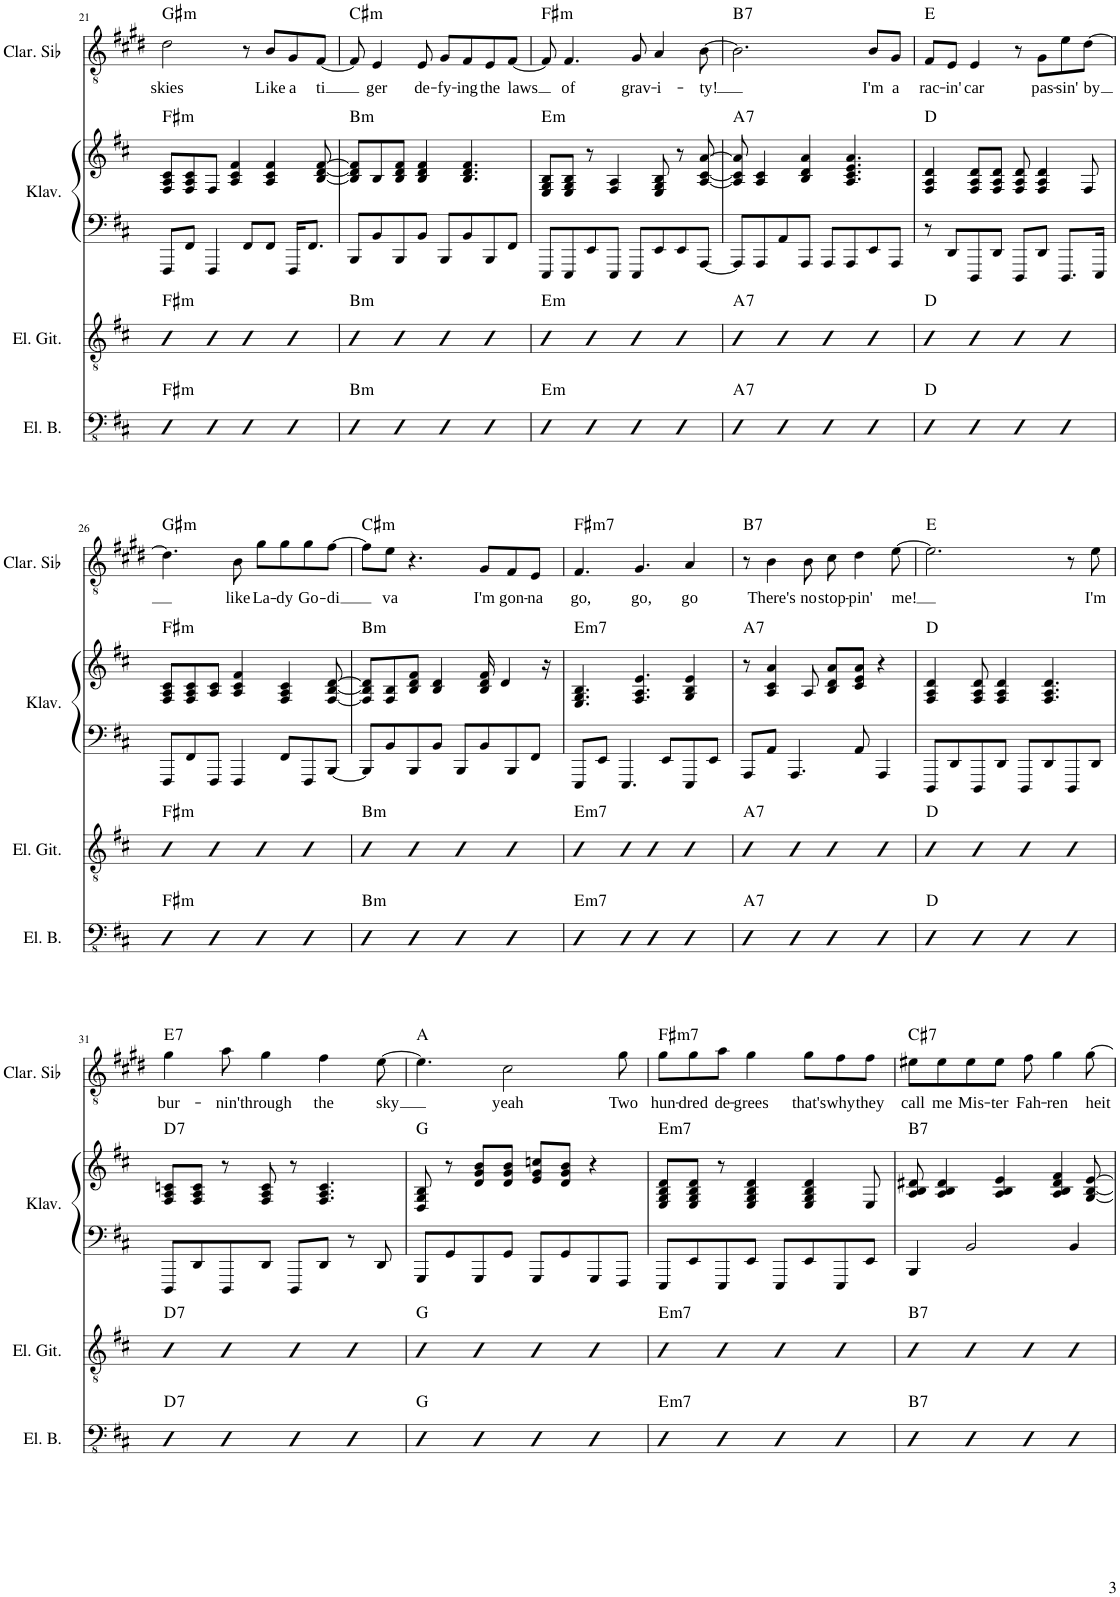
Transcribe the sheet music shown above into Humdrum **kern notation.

**kern	**harte	**kern	**harte	**kern	**kern	**harte	**kern	**text	**harte
*part4	*part4	*part3	*part3	*part2	*part2	*part2	*part1	*part1	*part1
*staff5	*	*staff4	*	*staff3	*staff2	*	*staff1	*staff1	*
*I"Elektrischer Bass	*	*I"Elektrische Gitarre	*	*I"Klavier	*	*	*I"Clarinette en Sib	*	*
*I'El. B.	*	*I'El. Git.	*	*I'Klav.	*	*	*I'Clar. Sib	*	*
!!LO:PB:g=z
*clefFv4	*	*clefGv2	*	*clefF4	*clefG2	*	*clefGv2	*	*
*	*	*	*	*	*	*	*Trd1c2	*	*
*k[f#c#]	*	*k[f#c#]	*	*k[f#c#]	*k[f#c#]	*	*k[f#c#g#d#]	*	*
*M4/4	*	*M4/4	*	*M4/4	*M4/4	*	*M4/4	*	*
=21	=21	=21	=21	=21	=21	=21	=21	=21	=21
!	!LO:H:kt=m	!	!LO:H:kt=m	!	!	!LO:H:kt=m	!	!LO:LY:b	!LO:H:kt=m
4BBB	F#:min	4BBB	F#:min	8FFF#/L	8F#/ 8A/ 8c#/L	F#:min	2d#\	skies	G#:min
.	.	.	.	8FF#/J	8F#/ 8A/ 8c#/	.	.	.	.
4BBB	.	4BBB	.	4FFF#/	8F#/J	.	.	.	.
.	.	.	.	.	4A/ 4c#/ 4f#/	.	.	.	.
4BBB	.	4BBB	.	8FF#/L	.	.	8r	.	.
!	!	!	!	!	!	!	!	!LO:LY:b	!
.	.	.	.	8FF#/J	4A/ 4c#/ 4f#/	.	8B/L	Like	.
!	!	!	!	!	!	!	!	!LO:LY:b	!
4BBB	.	4BBB	.	16FFF#/KL	.	.	8G#/	a	.
.	.	.	.	8.FF#/J	.	.	.	.	.
!	!	!	!	!	!	!	!	!LO:LY:b	!
.	.	.	.	.	[8B/ [8d/ [8f#/	.	[8F#/J	ti	.
=22	=22	=22	=22	=22	=22	=22	=22	=22	=22
!	!LO:H:kt=m	!	!LO:H:kt=m	!	!	!LO:H:kt=m	!	!	!LO:H:kt=m
4BBB	B:min	4BBB	B:min	8BBB/L	8B/] 8d/] 8f#/]L	B:min	8F#/]	.	C#:min
!	!	!	!	!	!	!	!	!LO:LY:b	!
.	.	.	.	8BB/	8B/	.	4E/	ger	.
4BBB	.	4BBB	.	8BBB/	8B/ 8d/ 8f#/J	.	.	.	.
!	!	!	!	!	!	!	!	!LO:LY:b	!
.	.	.	.	8BB/J	4B/ 4d/ 4f#/	.	8E/	de-	.
!	!	!	!	!	!	!	!	!LO:LY:b	!
4BBB	.	4BBB	.	8BBB/L	.	.	8G#/L	-fy-	.
!	!	!	!	!	!	!	!	!LO:LY:b	!
.	.	.	.	8BB/	4.B/ 4.d/ 4.f#/	.	8F#/	-ing	.
!	!	!	!	!	!	!	!	!LO:LY:b	!
4BBB	.	4BBB	.	8BBB/	.	.	8E/	the	.
!	!	!	!	!	!	!	!	!LO:LY:b	!
.	.	.	.	8FF#/J	.	.	[8F#/J	laws	.
=23	=23	=23	=23	=23	=23	=23	=23	=23	=23
!	!LO:H:kt=m	!	!LO:H:kt=m	!	!	!LO:H:kt=m	!	!	!LO:H:kt=m
4BBB	E:min	4BBB	E:min	8EEE/L	8E/ 8G/ 8B/L	E:min	8F#/]	.	F#:min
!	!	!	!	!	!	!	!	!LO:LY:b	!
.	.	.	.	8EEE/	8E/ 8G/ 8B/J	.	4.F#/	of	.
4BBB	.	4BBB	.	8EE/	8r	.	.	.	.
.	.	.	.	8EEE/J	4F#/ 4A/	.	.	.	.
!	!	!	!	!	!	!	!	!LO:LY:b	!
4BBB	.	4BBB	.	8EEE/L	.	.	8G#/	grav-	.
!	!	!	!	!	!	!	!	!LO:LY:b	!
.	.	.	.	8EE/	8E/ 8G/ 8B/	.	4A/	-i-	.
4BBB	.	4BBB	.	8EE/	8r	.	.	.	.
!	!	!	!	!	!	!	!	!LO:LY:b	!
.	.	.	.	[8AAA/J	[8A/ [8c#/ [8a/	.	[8B\	-ty!	.
=24	=24	=24	=24	=24	=24	=24	=24	=24	=24
!	!LO:H:kt=7	!	!LO:H:kt=7	!	!	!LO:H:kt=7	!	!	!LO:H:kt=7
4BBB	A:7	4BBB	A:7	8AAA/L]	8A/] 8c#/] 8a/]	A:7	2.B\]	.	B:7
.	.	.	.	8AAA/	4A/ 4c#/	.	.	.	.
4BBB	.	4BBB	.	8AA/	.	.	.	.	.
.	.	.	.	8AAA/J	4B/ 4d/ 4a/	.	.	.	.
4BBB	.	4BBB	.	8AAA/L	.	.	.	.	.
.	.	.	.	8AAA/	4.A/ 4.c#/ 4.e/ 4.a/	.	.	.	.
!	!	!	!	!	!	!	!	!LO:LY:b	!
4BBB	.	4BBB	.	8EE/	.	.	8B/L	I'm	.
!	!	!	!	!	!	!	!	!LO:LY:b	!
.	.	.	.	8AAA/J	.	.	8G#/J	a	.
=25	=25	=25	=25	=25	=25	=25	=25	=25	=25
!	!	!	!	!	!	!	!	!LO:LY:b	!
4BBB	D:maj	4BBB	D:maj	8r	4F#/ 4A/ 4d/	D:maj	8F#/L	rac-	E:maj
!	!	!	!	!	!	!	!	!LO:LY:b	!
.	.	.	.	8DD/L	.	.	8E/J	-in'	.
!	!	!	!	!	!	!	!	!LO:LY:b	!
4BBB	.	4BBB	.	8DDD/	8F#/ 8A/ 8d/L	.	4E/	car	.
.	.	.	.	8DD/J	8F#/ 8A/ 8d/J	.	.	.	.
4BBB	.	4BBB	.	8DDD/L	8F#/ 8A/ 8d/	.	8r	.	.
!	!	!	!	!	!	!	!	!LO:LY:b	!
.	.	.	.	8DD/J	4F#/ 4A/ 4d/	.	8G#\L	pas-	.
!	!	!	!	!	!	!	!	!LO:LY:b	!
4BBB	.	4BBB	.	8.DDD/L	.	.	8e\	-sin'	.
!	!	!	!	!	!	!	!	!LO:LY:b	!
.	.	.	.	.	8F#/	.	[8d#\J	by	.
.	.	.	.	16EEE/Jk	.	.	.	.	.
!!LO:LB:g=z
=26	=26	=26	=26	=26	=26	=26	=26	=26	=26
!	!LO:H:kt=m	!	!LO:H:kt=m	!	!	!LO:H:kt=m	!	!	!LO:H:kt=m
4BBB	F#:min	4BBB	F#:min	8FFF#/L	8F#/ 8A/ 8c#/L	F#:min	4.d#\]	.	G#:min
.	.	.	.	8FF#/	8F#/ 8A/ 8c#/	.	.	.	.
4BBB	.	4BBB	.	8FFF#/J	8A/ 8c#/J	.	.	.	.
!	!	!	!	!	!	!	!	!LO:LY:b	!
.	.	.	.	4FFF#/	4A/ 4c#/ 4f#/	.	8B\	like	.
!	!	!	!	!	!	!	!	!LO:LY:b	!
4BBB	.	4BBB	.	.	.	.	8g#\L	La-	.
!	!	!	!	!	!	!	!	!LO:LY:b	!
.	.	.	.	8FF#/L	4F#/ 4A/ 4c#/	.	8g#\	-dy	.
!	!	!	!	!	!	!	!	!LO:LY:b	!
4BBB	.	4BBB	.	8FFF#/	.	.	8g#\	Go-	.
!	!	!	!	!	!	!	!	!LO:LY:b	!
.	.	.	.	[8BBB/J	[8F#/ [8B/ [8d/	.	[8f#\J	-di	.
=27	=27	=27	=27	=27	=27	=27	=27	=27	=27
!	!LO:H:kt=m	!	!LO:H:kt=m	!	!	!LO:H:kt=m	!	!	!LO:H:kt=m
4BBB	B:min	4BBB	B:min	8BBB/L]	8F#/] 8B/] 8d/]L	B:min	8f#\L]	.	C#:min
!	!	!	!	!	!	!	!	!LO:LY:b	!
.	.	.	.	8BB/	8F#/ 8B/	.	8e\J	va	.
4BBB	.	4BBB	.	8BBB/	8B/ 8d/ 8f#/J	.	4.r	.	.
.	.	.	.	8BB/J	4B/ 4d/	.	.	.	.
4BBB	.	4BBB	.	8BBB/L	.	.	.	.	.
!	!	!	!	!	!	!	!	!LO:LY:b	!
.	.	.	.	8BB/	16B/ 16d/ 16f#/	.	8G#/L	I'm	.
.	.	.	.	.	4d/	.	.	.	.
!	!	!	!	!	!	!	!	!LO:LY:b	!
4BBB	.	4BBB	.	8BBB/	.	.	8F#/	gon-	.
!	!	!	!	!	!	!	!	!LO:LY:b	!
.	.	.	.	8FF#/J	.	.	8E/J	-na	.
.	.	.	.	.	16r	.	.	.	.
=28	=28	=28	=28	=28	=28	=28	=28	=28	=28
!	!LO:H:kt=m7	!	!LO:H:kt=m7	!	!	!LO:H:kt=m7	!	!LO:LY:b	!LO:H:kt=m7
4BBB	E:min7	4BBB	E:min7	8EEE/L	4.E/ 4.G/ 4.B/	E:min7	4.F#/	go,	F#:min7
.	.	.	.	8EE/J	.	.	.	.	.
4BBB	.	4BBB	.	4.EEE/	.	.	.	.	.
!	!	!	!	!	!	!	!	!LO:LY:b	!
.	.	.	.	.	4.F#/ 4.A/ 4.e/	.	4.G#/	go,	.
4BBB	.	4BBB	.	.	.	.	.	.	.
.	.	.	.	8EE/L	.	.	.	.	.
!	!	!	!	!	!	!	!	!LO:LY:b	!
4BBB	.	4BBB	.	8EEE/	4G/ 4B/ 4e/	.	4A/	go	.
.	.	.	.	8EE/J	.	.	.	.	.
=29	=29	=29	=29	=29	=29	=29	=29	=29	=29
!	!LO:H:kt=7	!	!LO:H:kt=7	!	!	!LO:H:kt=7	!	!	!LO:H:kt=7
4BBB	A:7	4BBB	A:7	8AAA/L	8r	A:7	8r	.	B:7
!	!	!	!	!	!	!	!	!LO:LY:b	!
.	.	.	.	8AA/J	4A/ 4c#/ 4a/	.	4B\	There's	.
4BBB	.	4BBB	.	4.AAA/	.	.	.	.	.
!	!	!	!	!	!	!	!	!LO:LY:b	!
.	.	.	.	.	8A/	.	8B\	no	.
!	!	!	!	!	!	!	!	!LO:LY:b	!
4BBB	.	4BBB	.	.	8B/ 8d/ 8a/L	.	8c#\	stop-	.
!	!	!	!	!	!	!	!	!LO:LY:b	!
.	.	.	.	8AA/	8c#/ 8e/ 8a/J	.	4d#\	-pin'	.
4BBB	.	4BBB	.	4AAA/	4r	.	.	.	.
!	!	!	!	!	!	!	!	!LO:LY:b	!
.	.	.	.	.	.	.	[8e\	me!	.
=30	=30	=30	=30	=30	=30	=30	=30	=30	=30
4BBB	D:maj	4BBB	D:maj	8DDD/L	4F#/ 4A/ 4d/	D:maj	2.e\]	.	E:maj
.	.	.	.	8DD/	.	.	.	.	.
4BBB	.	4BBB	.	8DDD/	8F#/ 8A/ 8d/	.	.	.	.
.	.	.	.	8DD/J	4F#/ 4A/ 4d/	.	.	.	.
4BBB	.	4BBB	.	8DDD/L	.	.	.	.	.
.	.	.	.	8DD/	4.F#/ 4.A/ 4.d/	.	.	.	.
4BBB	.	4BBB	.	8DDD/	.	.	8r	.	.
!	!	!	!	!	!	!	!	!LO:LY:b	!
.	.	.	.	8DD/J	.	.	8e\	I'm	.
!!LO:LB:g=z
=31	=31	=31	=31	=31	=31	=31	=31	=31	=31
!	!LO:H:kt=7	!	!LO:H:kt=7	!	!	!LO:H:kt=7	!	!LO:LY:b	!LO:H:kt=7
4BBB	D:7	4BBB	D:7	8DDD/L	8F#/ 8A/ 8cn/L	D:7	4g#\	bur-	E:7
.	.	.	.	8DD/	8F#/ 8A/ 8c/J	.	.	.	.
!	!	!	!	!	!	!	!	!LO:LY:b	!
4BBB	.	4BBB	.	8DDD/	8r	.	8a\	-nin'	.
!	!	!	!	!	!	!	!	!LO:LY:b	!
.	.	.	.	8DD/J	8F#/ 8A/ 8c/	.	4g#\	through	.
4BBB	.	4BBB	.	8DDD/L	8r	.	.	.	.
!	!	!	!	!	!	!	!	!LO:LY:b	!
.	.	.	.	8DD/J	4.F#/ 4.A/ 4.c/	.	4f#\	the	.
4BBB	.	4BBB	.	8r	.	.	.	.	.
!	!	!	!	!	!	!	!	!LO:LY:b	!
.	.	.	.	8DD/	.	.	[8e\	sky	.
=32	=32	=32	=32	=32	=32	=32	=32	=32	=32
4BBB	G:maj	4BBB	G:maj	8GGG/L	8D/ 8G/ 8B/	G:maj	4.e\]	.	A:maj
.	.	.	.	8GG/	8r	.	.	.	.
4BBB	.	4BBB	.	8GGG/	8d/ 8g/ 8b/L	.	.	.	.
!	!	!	!	!	!	!	!	!LO:LY:b	!
.	.	.	.	8GG/J	8d/ 8g/ 8b/J	.	2c#\	yeah	.
4BBB	.	4BBB	.	8GGG/L	8e/ 8g/ 8ccn/L	.	.	.	.
.	.	.	.	8GG/	8d/ 8g/ 8b/J	.	.	.	.
4BBB	.	4BBB	.	8GGG/	4r	.	.	.	.
!	!	!	!	!	!	!	!	!LO:LY:b	!
.	.	.	.	8FFF#/J	.	.	8g#\	Two	.
=33	=33	=33	=33	=33	=33	=33	=33	=33	=33
!	!LO:H:kt=m7	!	!LO:H:kt=m7	!	!	!LO:H:kt=m7	!	!LO:LY:b	!LO:H:kt=m7
4BBB	E:min7	4BBB	E:min7	8EEE/L	8E/ 8G/ 8B/ 8d/L	E:min7	8g#\L	hun-	F#:min7
!	!	!	!	!	!	!	!	!LO:LY:b	!
.	.	.	.	8EE/	8E/ 8G/ 8B/ 8d/J	.	8g#\	-dred	.
!	!	!	!	!	!	!	!	!LO:LY:b	!
4BBB	.	4BBB	.	8EEE/	8r	.	8a\J	de-	.
!	!	!	!	!	!	!	!	!LO:LY:b	!
.	.	.	.	8EE/J	4E/ 4G/ 4B/ 4d/	.	4g#\	-grees	.
4BBB	.	4BBB	.	8EEE/L	.	.	.	.	.
!	!	!	!	!	!	!	!	!LO:LY:b	!
.	.	.	.	8EE/	4E/ 4G/ 4B/ 4d/	.	8g#\L	that's	.
!	!	!	!	!	!	!	!	!LO:LY:b	!
4BBB	.	4BBB	.	8EEE/	.	.	8f#\	why	.
!	!	!	!	!	!	!	!	!LO:LY:b	!
.	.	.	.	8EE/J	8E/	.	8f#\J	they	.
=34	=34	=34	=34	=34	=34	=34	=34	=34	=34
!	!LO:H:kt=7	!	!LO:H:kt=7	!	!	!LO:H:kt=7	!	!LO:LY:b	!LO:H:kt=7
4BBB	B:7	4BBB	B:7	4BBB/	8A/ 8B/ 8d#X/	B:7	8e#X\L	call	C#:7
!	!	!	!	!	!	!	!	!LO:LY:b	!
.	.	.	.	.	4A/ 4B/ 4d#/	.	8e#\	me	.
!	!	!	!	!	!	!	!	!LO:LY:b	!
4BBB	.	4BBB	.	2BB/	.	.	8e#\	Mis-	.
!	!	!	!	!	!	!	!	!LO:LY:b	!
.	.	.	.	.	4A/ 4B/ 4e/	.	8e#\J	-ter	.
!	!	!	!	!	!	!	!	!LO:LY:b	!
4BBB	.	4BBB	.	.	.	.	8f#\	Fah-	.
!	!	!	!	!	!	!	!	!LO:LY:b	!
.	.	.	.	.	4A/ 4B/ 4d#/ 4f#/	.	4g#\	-ren	.
4BBB	.	4BBB	.	4BB/	.	.	.	.	.
!	!	!	!	!	!	!	!	!LO:LY:b	!
.	.	.	.	.	[8G/ [8B/ [8e/	.	[8g#\	heit	.
=	=	=	=	=	=	=	=	=	=
*-	*-	*-	*-	*-	*-	*-	*-	*-	*-
